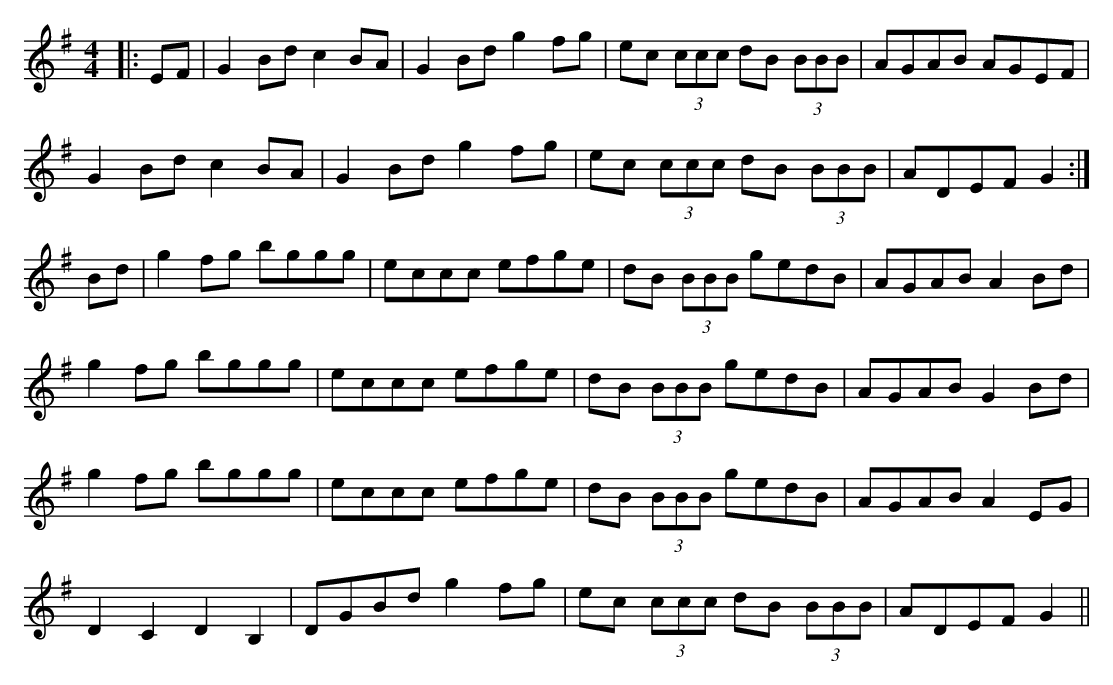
X:1
M:4/4
K:G
|:EF|G2 Bd c2 BA|G2 Bd g2 fg|ec (3ccc dB (3BBB|AGAB AGEF|
G2 Bd c2 BA|G2 Bd g2 fg|ec (3ccc dB (3BBB|ADEF G2:|
Bd|g2 fg bggg|eccc efge|dB (3BBB gedB|AGAB A2 Bd|
g2 fg bggg|eccc efge|dB (3BBB gedB|AGAB G2 Bd|
g2 fg bggg|eccc efge|dB (3BBB gedB|AGAB A2 EG|
D2 C2 D2 B,2|DGBd g2 fg|ec (3ccc dB (3BBB|ADEF G2||
